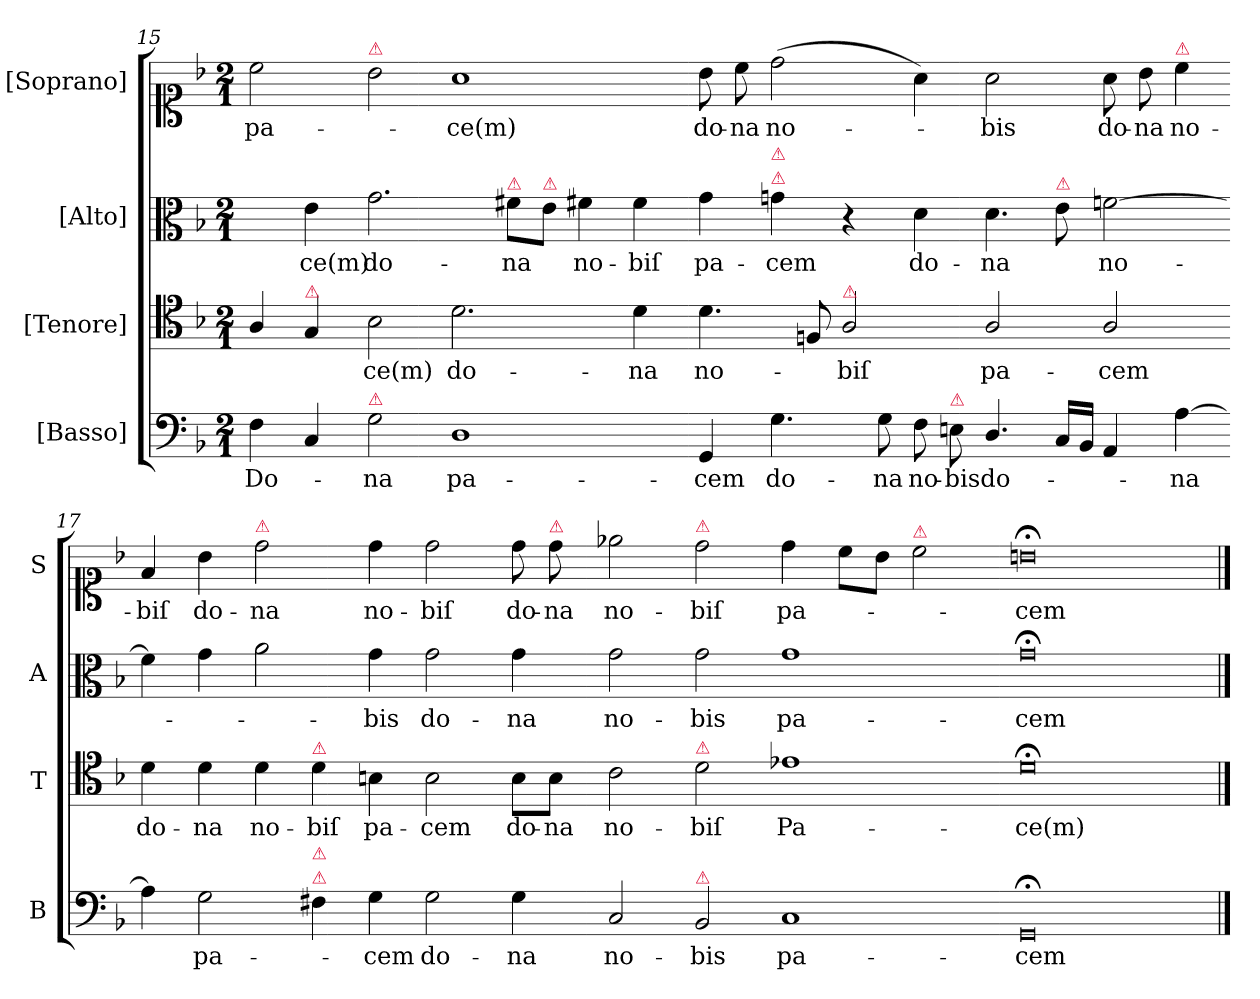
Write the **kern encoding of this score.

**kern	**text	**kern	**text	**kern	**text	**kern	**text
*part4	*part4	*part3	*part3	*part2	*part2	*part1	*part1
*staff4	*staff4	*staff3	*staff3	*staff2	*staff2	*staff1	*staff1
*I"[Basso]	*	*I"[Tenore]	*	*I"[Alto]	*	*I"[Soprano]	*
*I'B	*	*I'T	*	*I'A	*	*I'S	*
*clefF4	*	*clefC4	*	*clefC3	*	*clefC1	*
*k[b-]	*	*k[b-]	*	*k[b-]	*	*k[b-]	*
*M2/1	*	*M2/1	*	*M2/1	*	*M2/1	*
=15	=15	=15	=15	=15	=15	=15	=15
4F\	Do-	4A/	.	4ryy	.	2cc\	pa-
!	!	!LO:TX:a:color=crimson:t=⚠	!	!	!	!	!
4C/	.	4G/	.	4e\	-ce(m)	.	.
!	!	!	!	!	!	!LO:TX:a:color=crimson:t=⚠	!
!LO:TX:a:color=crimson:t=⚠	!	!	!	!	!	!	!
!	!	!	!	!	!LO:LY:i	!	!
2G\	-na	2B-\	-ce(m)	2.g\	do-	2b-\	.
1D	pa-	2.d\	do-	.	.	1a	-ce(m)
!	!	!	!	!LO:TX:a:color=crimson:t=⚠	!	!	!
!	!	!	!	!	!LO:LY:i	!	!
.	.	.	.	8f#X\L	-na	.	.
!	!	!	!	!LO:TX:a:color=crimson:t=⚠	!	!	!
.	.	.	.	8e\J	.	.	.
!	!	!	!	!	!LO:LY:i	!	!
.	.	.	.	4f#X\	no-	.	.
!	!	!	!	!	!LO:LY:i	!	!
.	.	4d\	-na	4f#\	-biſ	.	.
=16-	=16-	=16-	=16-	=16-	=16-	=16-	=16-
!	!	!	!	!	!LO:LY:i	!	!
4GG/	-cem	4.d\	no-	4g\	pa-	8b-\	do-
.	.	.	.	.	.	8cc\	-na
!	!	!	!	!LO:TX:a:color=crimson:t=⚠	!	!	!
!	!	!	!	!LO:TX:a:color=crimson:t=⚠	!	!	!
!	!LO:LY:i	!	!	!	!LO:LY:i	!	!
4.G\	do-	.	.	4gn\	-cem	(2dd\	no-
.	.	8Fn/	.	.	.	.	.
!	!	!LO:TX:a:color=crimson:t=⚠	!	!	!	!	!
.	.	2A/	biſ	4r	.	.	.
!	!LO:LY:i	!	!	!	!	!	!
8G\	-na	.	.	.	.	.	.
!	!LO:LY:i	!	!	!	!	!	!
8F\	no-	.	.	4d\	do-	4a\)	.
!LO:TX:a:color=crimson:t=⚠	!	!	!	!	!	!	!
!	!LO:LY:i	!	!	!	!	!	!
8En\	-bis	.	.	.	.	.	.
!	!LO:LY:i	!	!	!	!	!	!
4.D/	do-	2A/	pa-	4.d\	-na	2a\	-bis
!	!	!	!	!LO:TX:a:color=crimson:t=⚠	!	!	!
16C/LL	.	.	.	8e\	.	.	.
16BB-/JJ	.	.	.	.	.	.	.
4AA/	.	2A/	-cem	[2fn\	no-	8a\	do-
.	.	.	.	.	.	8b-\	-na
!	!	!	!	!	!	!LO:TX:a:color=crimson:t=⚠	!
!	!LO:LY:i	!	!	!	!	!	!
[4A\	-na	.	.	.	.	4cc\	no-
=17-	=17-	=17-	=17-	=17-	=17-	=17-	=17-
!	!	!	!LO:LY:i	!	!	!	!
4A\]	.	4d\	do-	4f\]	.	4f/	-biſ
!	!LO:LY:i	!	!LO:LY:i	!	!	!	!
2G\	pa-	4d\	-na	4g\	.	4b-\	do-
!	!	!	!	!	!	!LO:TX:a:color=crimson:t=⚠	!
!	!	!	!LO:LY:i	!	!	!	!
.	.	4d\	no-	2a\	.	2dd\	-na
!	!	!LO:TX:a:color=crimson:t=⚠	!	!	!	!	!
!LO:TX:a:color=crimson:t=⚠	!	!	!	!	!	!	!
!LO:TX:a:color=crimson:t=⚠	!	!	!	!	!	!	!
!	!	!	!LO:LY:i	!	!	!	!
4F#X\	.	4d\	-biſ	.	.	.	.
!	!LO:LY:i	!	!LO:LY:i	!	!	!	!
4G\	-cem	4Bn\	pa-	4g\	-bis	4dd\	no-
!	!	!	!LO:LY:i	!	!LO:LY:i	!	!
2G\	do-	2B\	-cem	2g\	do-	2dd\	-biſ
!	!	!	!	!	!LO:LY:i	!	!
4G\	-na	8B\L	do-	4g\	-na	8dd\	do-
!	!	!	!	!	!	!LO:TX:a:color=crimson:t=⚠	!
.	.	8B\J	-na	.	.	8dd\	-na
=18-	=18-	=18-	=18-	=18-	=18-	=18-	=18-
!	!	!	!	!	!LO:LY:i	!	!
2C/	no-	2c\	no-	2g\	no-	2ee-X\	no-
!	!	!	!	!	!	!LO:TX:a:color=crimson:t=⚠	!
!	!	!LO:TX:a:color=crimson:t=⚠	!	!	!	!	!
!LO:TX:a:color=crimson:t=⚠	!	!	!	!	!	!	!
!	!	!	!	!	!LO:LY:i	!	!
2BB-/	-bis	2d\	-biſ	2g\	-bis	2dd\	-biſ
1C	pa-	1e-X	Pa-	1g	pa-	4dd\	pa-
.	.	.	.	.	.	8cc\L	.
.	.	.	.	.	.	8b-\J	.
!	!	!	!	!	!	!LO:TX:a:color=crimson:t=⚠	!
.	.	.	.	.	.	2cc\	.
=19-	=19-	=19-	=19-	=19-	=19-	=19-	=19-
0GG;<;	-cem	0d;<;	-ce(m)	0g;<;	-cem	0bn;<;	-cem
==	==	==	==	==	==	==	==
*-	*-	*-	*-	*-	*-	*-	*-
